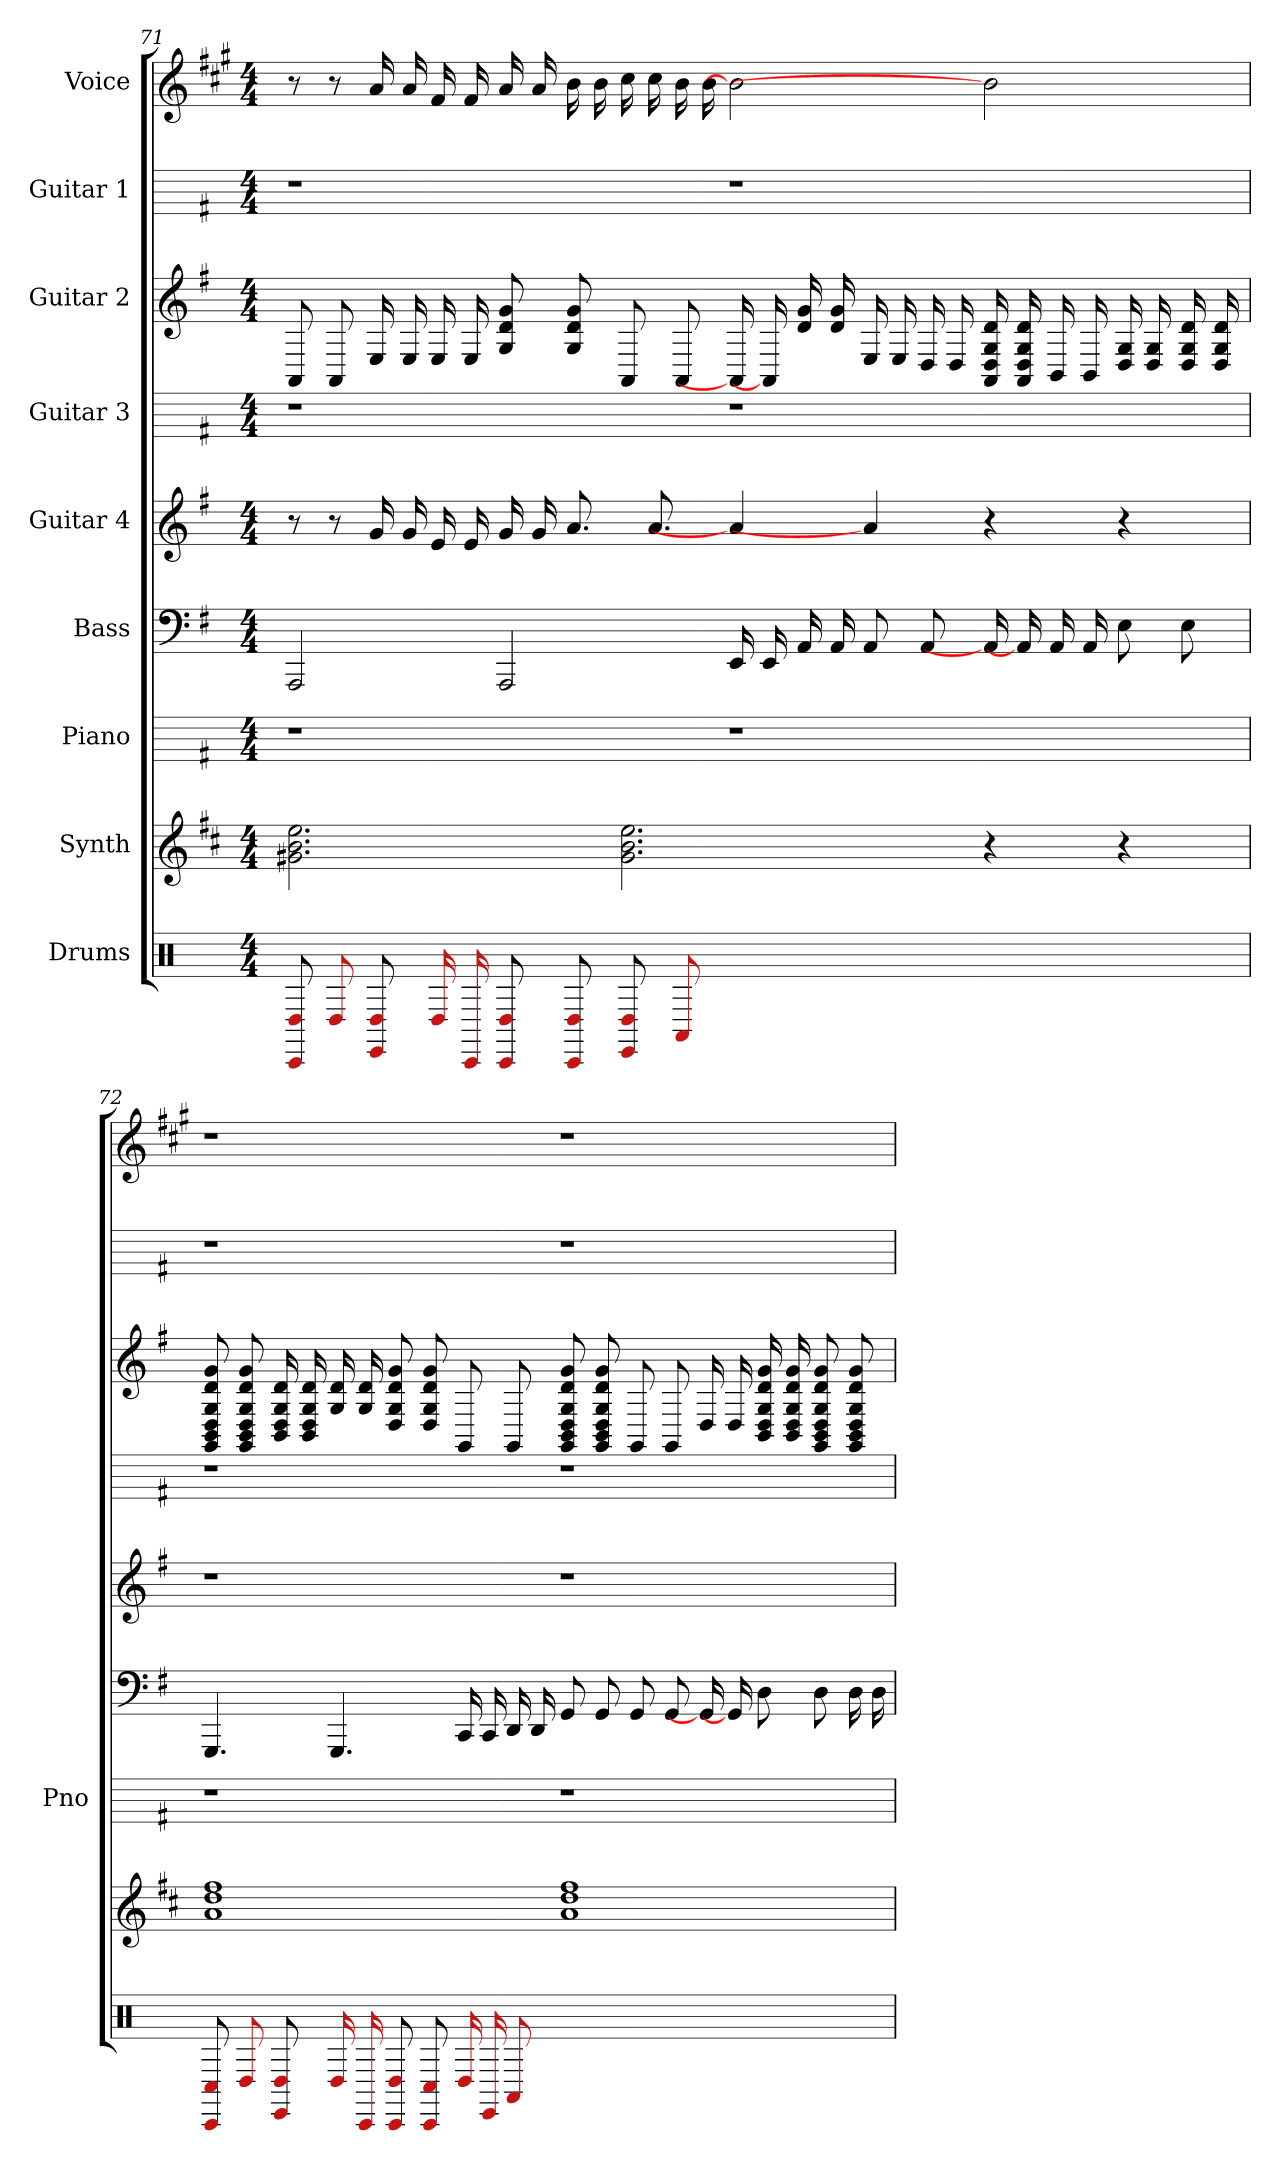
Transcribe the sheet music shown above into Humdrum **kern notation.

**kern	**kern	**kern	**kern	**kern	**kern	**kern	**kern	**kern
*part9	*part8	*part7	*part6	*part5	*part4	*part3	*part2	*part1
*staff9	*staff8	*staff7	*staff6	*staff5	*staff4	*staff3	*staff2	*staff1
*I"Drums	*I"Synth	*I"Piano	*I"Bass	*I"Guitar 4	*I"Guitar 3	*I"Guitar 2	*I"Guitar 1	*I"Voice
*	*	*I'Pno	*	*	*	*	*	*
*clefX	*	*	*	*	*	*	*	*
*	*ITrd4c7	*	*	*	*	*	*	*ITrd1c2
*k[]	*k[f#]	*k[f#]	*k[f#]	*k[f#]	*k[f#]	*k[f#]	*k[f#]	*k[f#]
*M4/4	*M4/4	*M4/4	*M4/4	*M4/4	*M4/4	*M4/4	*M4/4	*M4/4
=71	=71	=71	=71	=71	=71	=71	=71	=71
8D# 8CC	2.a 2.e 2.c#	1r	2AAA	8r	1r	8AA	1r	8r
8D#	.	.	.	8r	.	8AA	.	8r
8D# 8EE	.	.	.	16g	.	16E	.	16g
.	.	.	.	16g	.	16E	.	16g
16D#	.	.	.	16e	.	16E	.	16e
16CC	.	.	.	16e	.	16E	.	16e
8D# 8CC	.	.	2AAA	16g	.	8g 8d 8G	.	16g
.	.	.	.	16g	.	.	.	16g
8D# 8CC	.	.	.	8.a	.	8g 8d 8G	.	16a
.	.	.	.	.	.	.	.	16a
8D# 8EE	2.a 2.e 2.c#	.	.	.	.	8AA	.	16b
.	.	.	.	8.a	.	.	.	16b
8AA	.	.	.	.	.	8AA	.	16a
.	.	.	.	.	.	.	.	16a
1ryy	.	1r	16EE	4a]	1r	16AA]	1r	2a]
.	.	.	16EE	.	.	16AA]	.	.
.	.	.	16AA	.	.	16g 16d	.	.
.	.	.	16AA	.	.	16g 16d	.	.
.	.	.	8AA	4a]	.	16E	.	.
.	.	.	.	.	.	16E	.	.
.	.	.	8AA	.	.	16D	.	.
.	.	.	.	.	.	16D	.	.
.	4r	.	16AA]	4r	.	16d 16G 16D 16AA	.	2a]
.	.	.	16AA]	.	.	16d 16G 16D 16AA	.	.
.	.	.	16AA	.	.	16BB	.	.
.	.	.	16AA	.	.	16BB	.	.
.	4r	.	8E	4r	.	16G 16D	.	.
.	.	.	.	.	.	16G 16D	.	.
.	.	.	8E	.	.	16d 16G 16D	.	.
.	.	.	.	.	.	16d 16G 16D	.	.
=72	=72	=72	=72	=72	=72	=72	=72	=72
8C# 8CC	1b 1g 1d	1r	4.GGG	1r	1r	8g 8d 8G 8D 8BB 8GG	1r	1r
8D#	.	.	.	.	.	8g 8d 8G 8D 8BB 8GG	.	.
8D# 8EE	.	.	.	.	.	16d 16G 16D 16BB	.	.
.	.	.	.	.	.	16d 16G 16D 16BB	.	.
16D#	.	.	4.GGG	.	.	16d 16G	.	.
16CC	.	.	.	.	.	16d 16G	.	.
8D# 8CC	.	.	.	.	.	8g 8d 8G 8D	.	.
8C# 8CC	.	.	.	.	.	8g 8d 8G 8D	.	.
16D#	.	.	16CC	.	.	8GG	.	.
16EE	.	.	16CC	.	.	.	.	.
8AA	.	.	16DD	.	.	8GG	.	.
.	.	.	16DD	.	.	.	.	.
1ryy	1b 1g 1d	1r	8GG	1r	1r	8g 8d 8G 8D 8BB 8GG	1r	1r
.	.	.	8GG	.	.	8g 8d 8G 8D 8BB 8GG	.	.
.	.	.	8GG	.	.	8GG	.	.
.	.	.	8GG	.	.	8GG	.	.
.	.	.	16GG]	.	.	16D	.	.
.	.	.	16GG]	.	.	16D	.	.
.	.	.	8D	.	.	16g 16d 16G 16D 16BB	.	.
.	.	.	.	.	.	16g 16d 16G 16D 16BB	.	.
.	.	.	8D	.	.	8g 8d 8G 8D 8BB 8GG	.	.
.	.	.	16D	.	.	8g 8d 8G 8D 8BB 8GG	.	.
.	.	.	16D	.	.	.	.	.
=	=	=	=	=	=	=	=	=
*-	*-	*-	*-	*-	*-	*-	*-	*-
